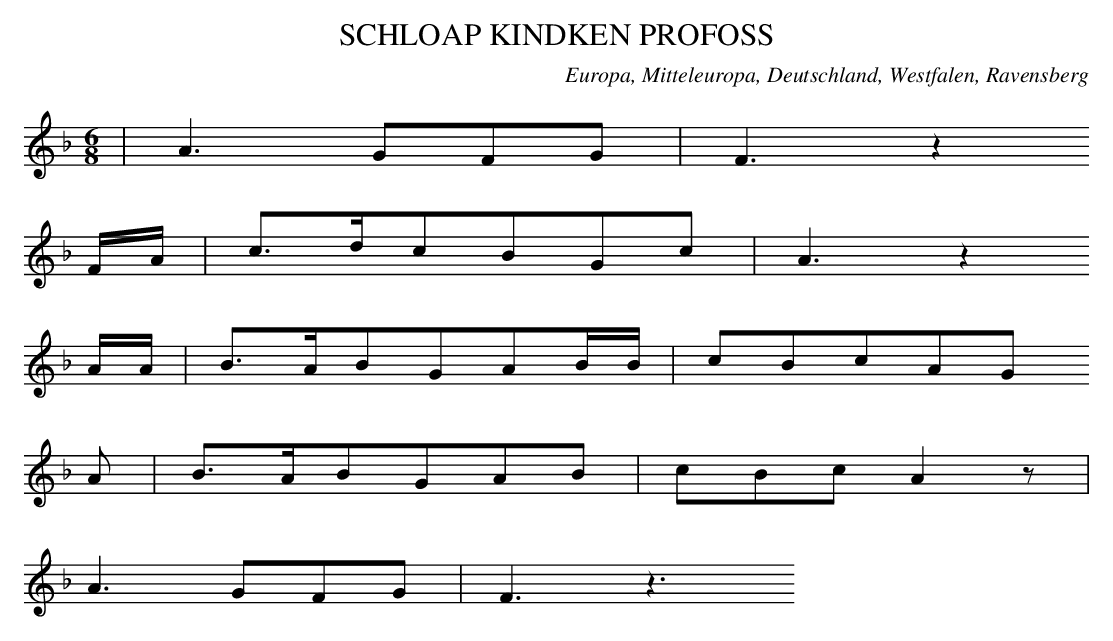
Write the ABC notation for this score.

X:1
T: SCHLOAP KINDKEN PROFOSS
O: Europa, Mitteleuropa, Deutschland, Westfalen, Ravensberg
M: 6/8
L: 1/16
K: F
 | A6G2F2G2 | F6z4
FA | c3dc2B2G2c2 | A6z4
AA | B3AB2G2A2BB | c2B2c2A2G2
A2 | B3AB2G2A2B2 | c2B2c2A4z2 |
A6G2F2G2 | F6z6
